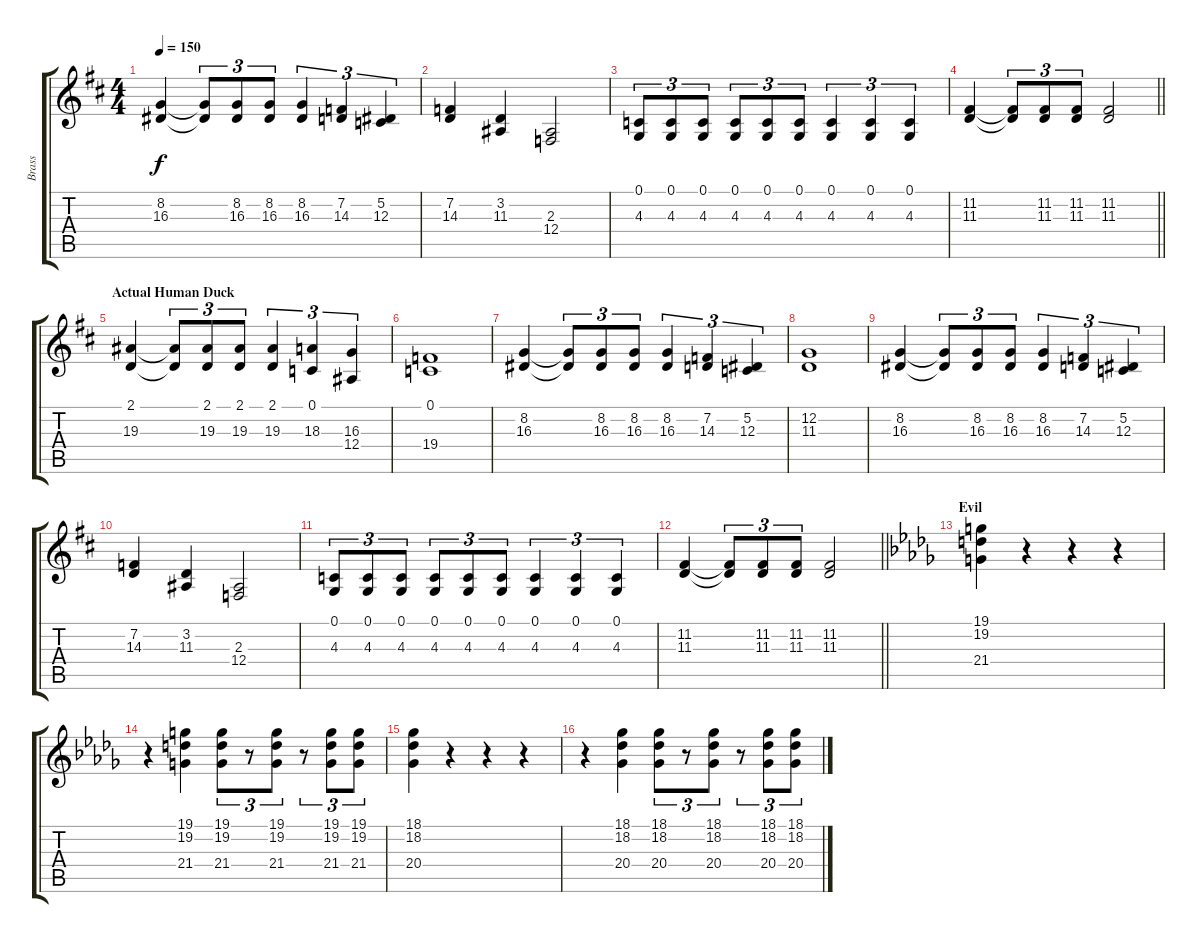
\track ("Brass" "Brass") {instrument brasssection}
\staff {score tabs}
\tuning (C4 G3 Eb3 Bb2 F2 C2) {hide}
\ts (4 4)
\tempo 150
\clef g2
\ks bminor
(8.2 16.3).4{dy f} (8.2{t} 16.3{t}).8{tu (3 2)} (8.2 16.3).8{tu (3 2)} (8.2 16.3).8{tu (3 2)} (8.2 16.3).4{tu (3 2)} (7.2 14.3).4{tu (3 2)} (5.2 12.3).4{tu (3 2)} |
(7.2 14.3).4 (3.2 11.3).4 (2.3 12.4).2 |
(0.1 4.3).8{tu (3 2)} (0.1 4.3).8{tu (3 2)} (0.1 4.3).8{tu (3 2)} (0.1 4.3).8{tu (3 2)} (0.1 4.3).8{tu (3 2)} (0.1 4.3).8{tu (3 2)} (0.1 4.3).4{tu (3 2)} (0.1 4.3).4{tu (3 2)} (0.1 4.3).4{tu (3 2)} |
\barLineRight lightlight
(11.2 11.3).4 (11.2{t} 11.3{t}).8{tu (3 2)} (11.2 11.3).8{tu (3 2)} (11.2 11.3).8{tu (3 2)} (11.2 11.3).2 |
\section ("" "Actual Human Duck")
(2.1 19.3).4 (2.1{t} 19.3{t}).8{tu (3 2)} (2.1 19.3).8{tu (3 2)} (2.1 19.3).8{tu (3 2)} (2.1 19.3).4{tu (3 2)} (0.1 18.3).4{tu (3 2)} (16.3 12.4).4{tu (3 2)} |
(0.1 19.4).1 |
(8.2 16.3).4 (8.2{t} 16.3{t}).8{tu (3 2)} (8.2 16.3).8{tu (3 2)} (8.2 16.3).8{tu (3 2)} (8.2 16.3).4{tu (3 2)} (7.2 14.3).4{tu (3 2)} (5.2 12.3).4{tu (3 2)} |
(12.2 11.3).1 |
(8.2 16.3).4 (8.2{t} 16.3{t}).8{tu (3 2)} (8.2 16.3).8{tu (3 2)} (8.2 16.3).8{tu (3 2)} (8.2 16.3).4{tu (3 2)} (7.2 14.3).4{tu (3 2)} (5.2 12.3).4{tu (3 2)} |
(7.2 14.3).4 (3.2 11.3).4 (2.3 12.4).2 |
(0.1 4.3).8{tu (3 2)} (0.1 4.3).8{tu (3 2)} (0.1 4.3).8{tu (3 2)} (0.1 4.3).8{tu (3 2)} (0.1 4.3).8{tu (3 2)} (0.1 4.3).8{tu (3 2)} (0.1 4.3).4{tu (3 2)} (0.1 4.3).4{tu (3 2)} (0.1 4.3).4{tu (3 2)} |
\barLineRight lightlight
(11.2 11.3).4 (11.2{t} 11.3{t}).8{tu (3 2)} (11.2 11.3).8{tu (3 2)} (11.2 11.3).8{tu (3 2)} (11.2 11.3).2 |
\section ("" "Evil")
\ks bbminor
(19.1 19.2 21.4).4 r.4 r.4 r.4 |
r.4 (19.1 19.2 21.4).4 (19.1 19.2 21.4).8{tu (3 2)} r.8{tu (3 2)} (19.1 19.2 21.4).8{tu (3 2)} r.8{tu (3 2)} (19.1 19.2 21.4).8{tu (3 2)} (19.1 19.2 21.4).8{tu (3 2)} |
(18.1 18.2 20.4).4 r.4 r.4 r.4 |
r.4 (18.1 18.2 20.4).4 (18.1 18.2 20.4).8{tu (3 2)} r.8{tu (3 2)} (18.1 18.2 20.4).8{tu (3 2)} r.8{tu (3 2)} (18.1 18.2 20.4).8{tu (3 2)} (18.1 18.2 20.4).8{tu (3 2)}
